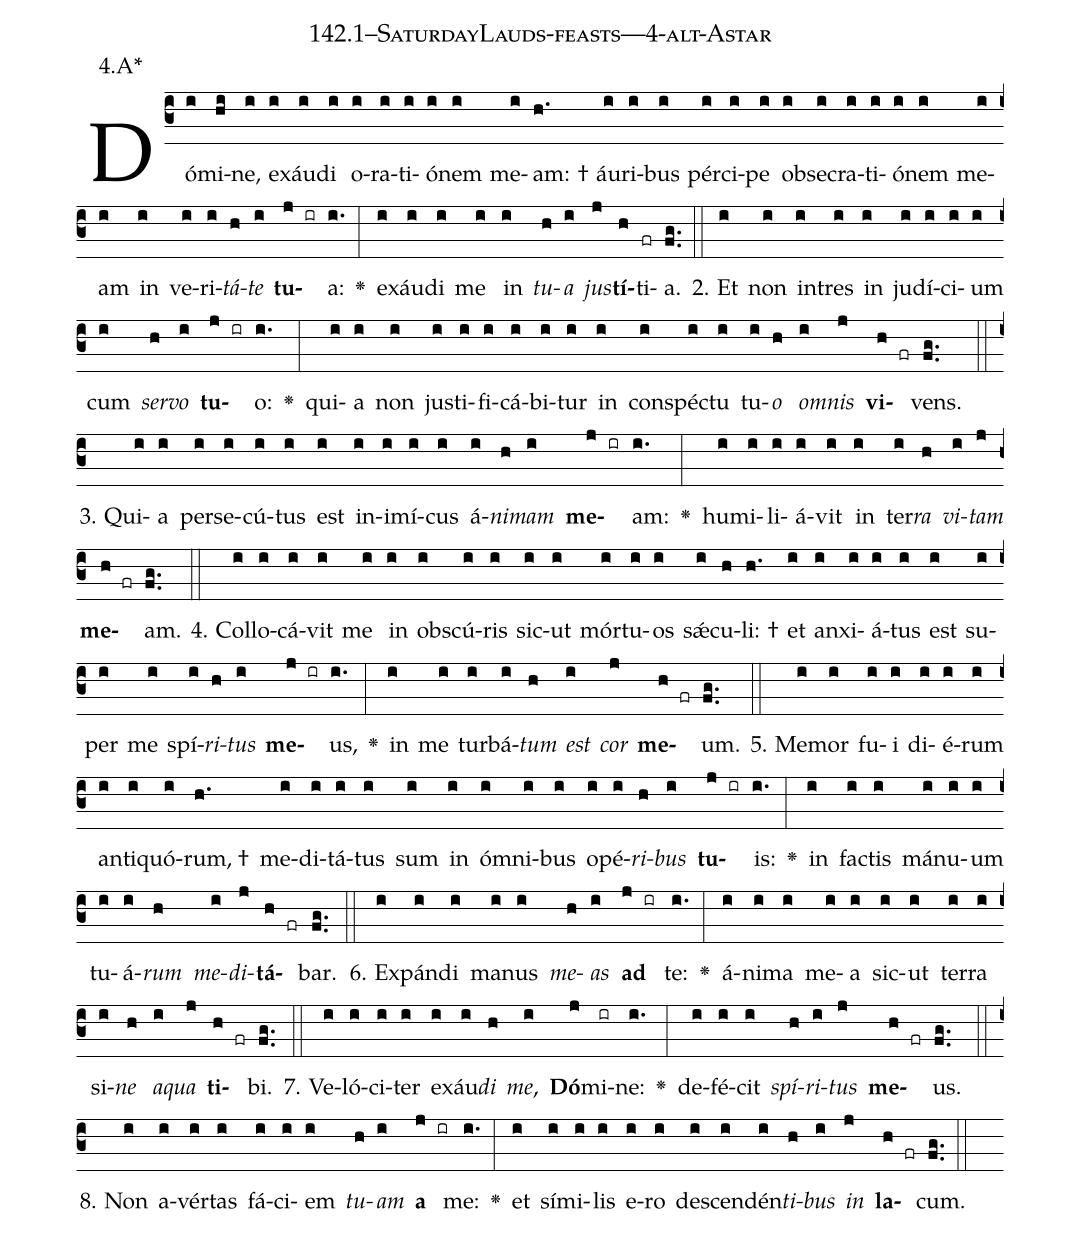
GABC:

name: 142.1--SaturdayLauds-feasts---4-alt-Astar;
annotation: 4.A*;
%%
(c3)Dó(i)mi(hi)ne,(i) ex(i)áu(i)di(i) o(i)ra(i)ti(i)ó(i)nem(i) me(i)am: †(h.) áu(i)ri(i)bus(i) pér(i)ci(i)pe(i) ob(i)se(i)cra(i)ti(i)ó(i)nem(i) me(i)am(i) in(i) ve(i)ri(i)<i>tá</i>(h)<i>te</i>(i) <b>tu</b>(j ir)a:(i.) <v>\greheightstar</v>(:) ex(i)áu(i)di(i) me(i) in(i) <i>tu</i>(h)<i>a</i>(i) <i>jus</i>(j)<b>tí</b>(h)ti(fr)a.(fg..) (::)
2. Et(i) non(i) in(i)tres(i) in(i) ju(i)dí(i)ci(i)um(i) cum(i) <i>ser</i>(h)<i>vo</i>(i) <b>tu</b>(j ir)o:(i.) <v>\greheightstar</v>(:) qui(i)a(i) non(i) jus(i)ti(i)fi(i)cá(i)bi(i)tur(i) in(i) con(i)spéc(i)tu(i) tu(i)<i>o</i>(h) <i>om</i>(i)<i>nis</i>(j) <b>vi</b>(h fr)vens.(fg..) (::)
3. Qui(i)a(i) per(i)se(i)cú(i)tus(i) est(i) in(i)i(i)mí(i)cus(i) á(i)<i>ni</i>(h)<i>mam</i>(i) <b>me</b>(j ir)am:(i.) <v>\greheightstar</v>(:) hu(i)mi(i)li(i)á(i)vit(i) in(i) ter(i)<i>ra</i>(h) <i>vi</i>(i)<i>tam</i>(j) <b>me</b>(h fr)am.(fg..) (::)
4. Col(i)lo(i)cá(i)vit(i) me(i) in(i) obs(i)cú(i)ris(i) sic(i)ut(i) mór(i)tu(i)os(i) sǽ(i)cu(h)li: †(h.) et(i) an(i)xi(i)á(i)tus(i) est(i) su(i)per(i) me(i) spí(i)<i>ri</i>(h)<i>tus</i>(i) <b>me</b>(j ir)us,(i.) <v>\greheightstar</v>(:) in(i) me(i) tur(i)bá(i)<i>tum</i>(h) <i>est</i>(i) <i>cor</i>(j) <b>me</b>(h fr)um.(fg..) (::)
5. Me(i)mor(i) fu(i)i(i) di(i)é(i)rum(i) an(i)ti(i)quó(i)rum, †(h.) me(i)di(i)tá(i)tus(i) sum(i) in(i) óm(i)ni(i)bus(i) o(i)pé(i)<i>ri</i>(h)<i>bus</i>(i) <b>tu</b>(j ir)is:(i.) <v>\greheightstar</v>(:) in(i) fac(i)tis(i) má(i)nu(i)um(i) tu(i)á(i)<i>rum</i>(h) <i>me</i>(i)<i>di</i>(j)<b>tá</b>(h fr)bar.(fg..) (::)
6. Ex(i)pán(i)di(i) ma(i)nus(i) <i>me</i>(h)<i>as</i>(i) <b>ad</b>(j ir) te:(i.) <v>\greheightstar</v>(:) á(i)ni(i)ma(i) me(i)a(i) sic(i)ut(i) ter(i)ra(i) si(i)<i>ne</i>(h) <i>a</i>(i)<i>qua</i>(j) <b>ti</b>(h fr)bi.(fg..) (::)
7. Ve(i)ló(i)ci(i)ter(i) ex(i)áu(i)<i>di</i>(h) <i>me</i>,(i) <b>Dó</b>(j)mi(ir)ne:(i.) <v>\greheightstar</v>(:) de(i)fé(i)cit(i) <i>spí</i>(h)<i>ri</i>(i)<i>tus</i>(j) <b>me</b>(h fr)us.(fg..) (::)
8. Non(i) a(i)vér(i)tas(i) fá(i)ci(i)em(i) <i>tu</i>(h)<i>am</i>(i) <b>a</b>(j ir) me:(i.) <v>\greheightstar</v>(:) et(i) sí(i)mi(i)lis(i) e(i)ro(i) de(i)scen(i)dén(i)<i>ti</i>(h)<i>bus</i>(i) <i>in</i>(j) <b>la</b>(h fr)cum.(fg..) (::)
